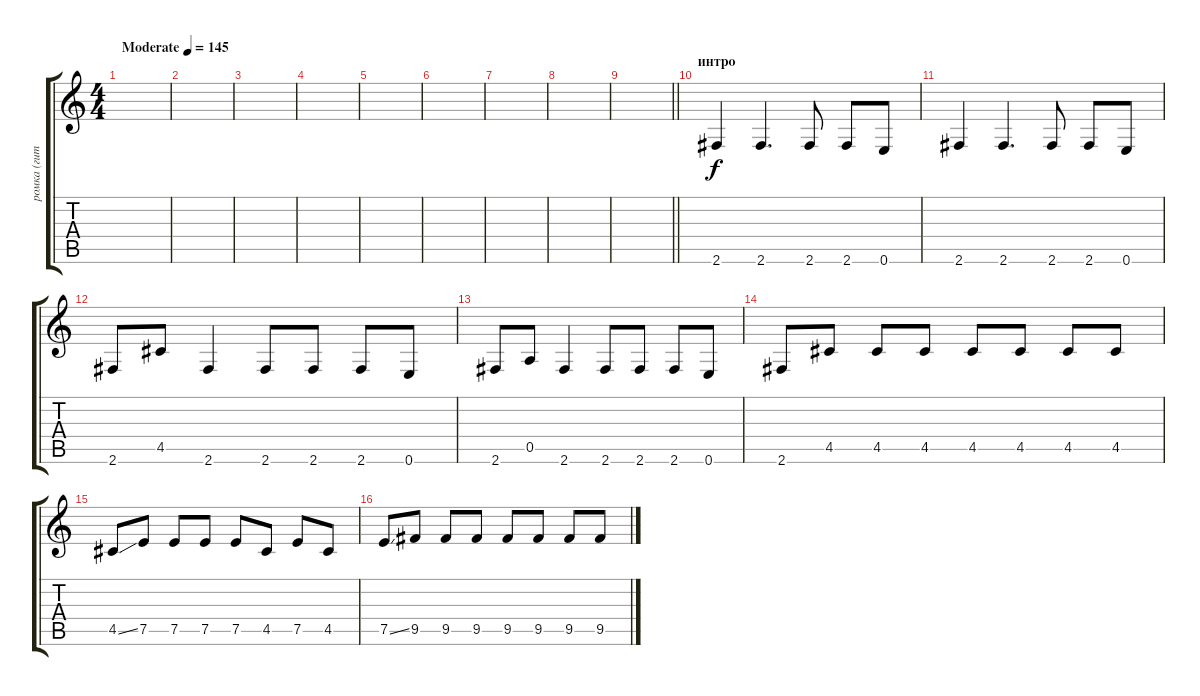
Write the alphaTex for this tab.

\track ("ромка (гитара)" "ромка (гит") {instrument overdrivenguitar}
\staff {score tabs}
\tuning (E4 B3 G3 D3 A2 E2) {hide}
\ts (4 4)
\tempo (145 "Moderate")
\clef g2
\ks c
|
|
|
|
|
|
|
|
\barLineRight lightlight
|
\section ("" "интро")
2.6.4 2.6.4{d} 2.6.8 2.6.8 0.6.8 |
2.6.4 2.6.4{d} 2.6.8 2.6.8 0.6.8 |
2.6.8 4.5.8 2.6.4 2.6.8 2.6.8 2.6.8 0.6.8 |
2.6.8 0.5.8 2.6.4 2.6.8 2.6.8 2.6.8 0.6.8 |
2.6.8 4.5.8 4.5.8 4.5.8 4.5.8 4.5.8 4.5.8 4.5.8 |
4.5{ss}.8 7.5.8 7.5.8 7.5.8 7.5.8 4.5.8 7.5.8 4.5.8 |
7.5{ss}.8 9.5.8 9.5.8 9.5.8 9.5.8 9.5.8 9.5.8 9.5.8
